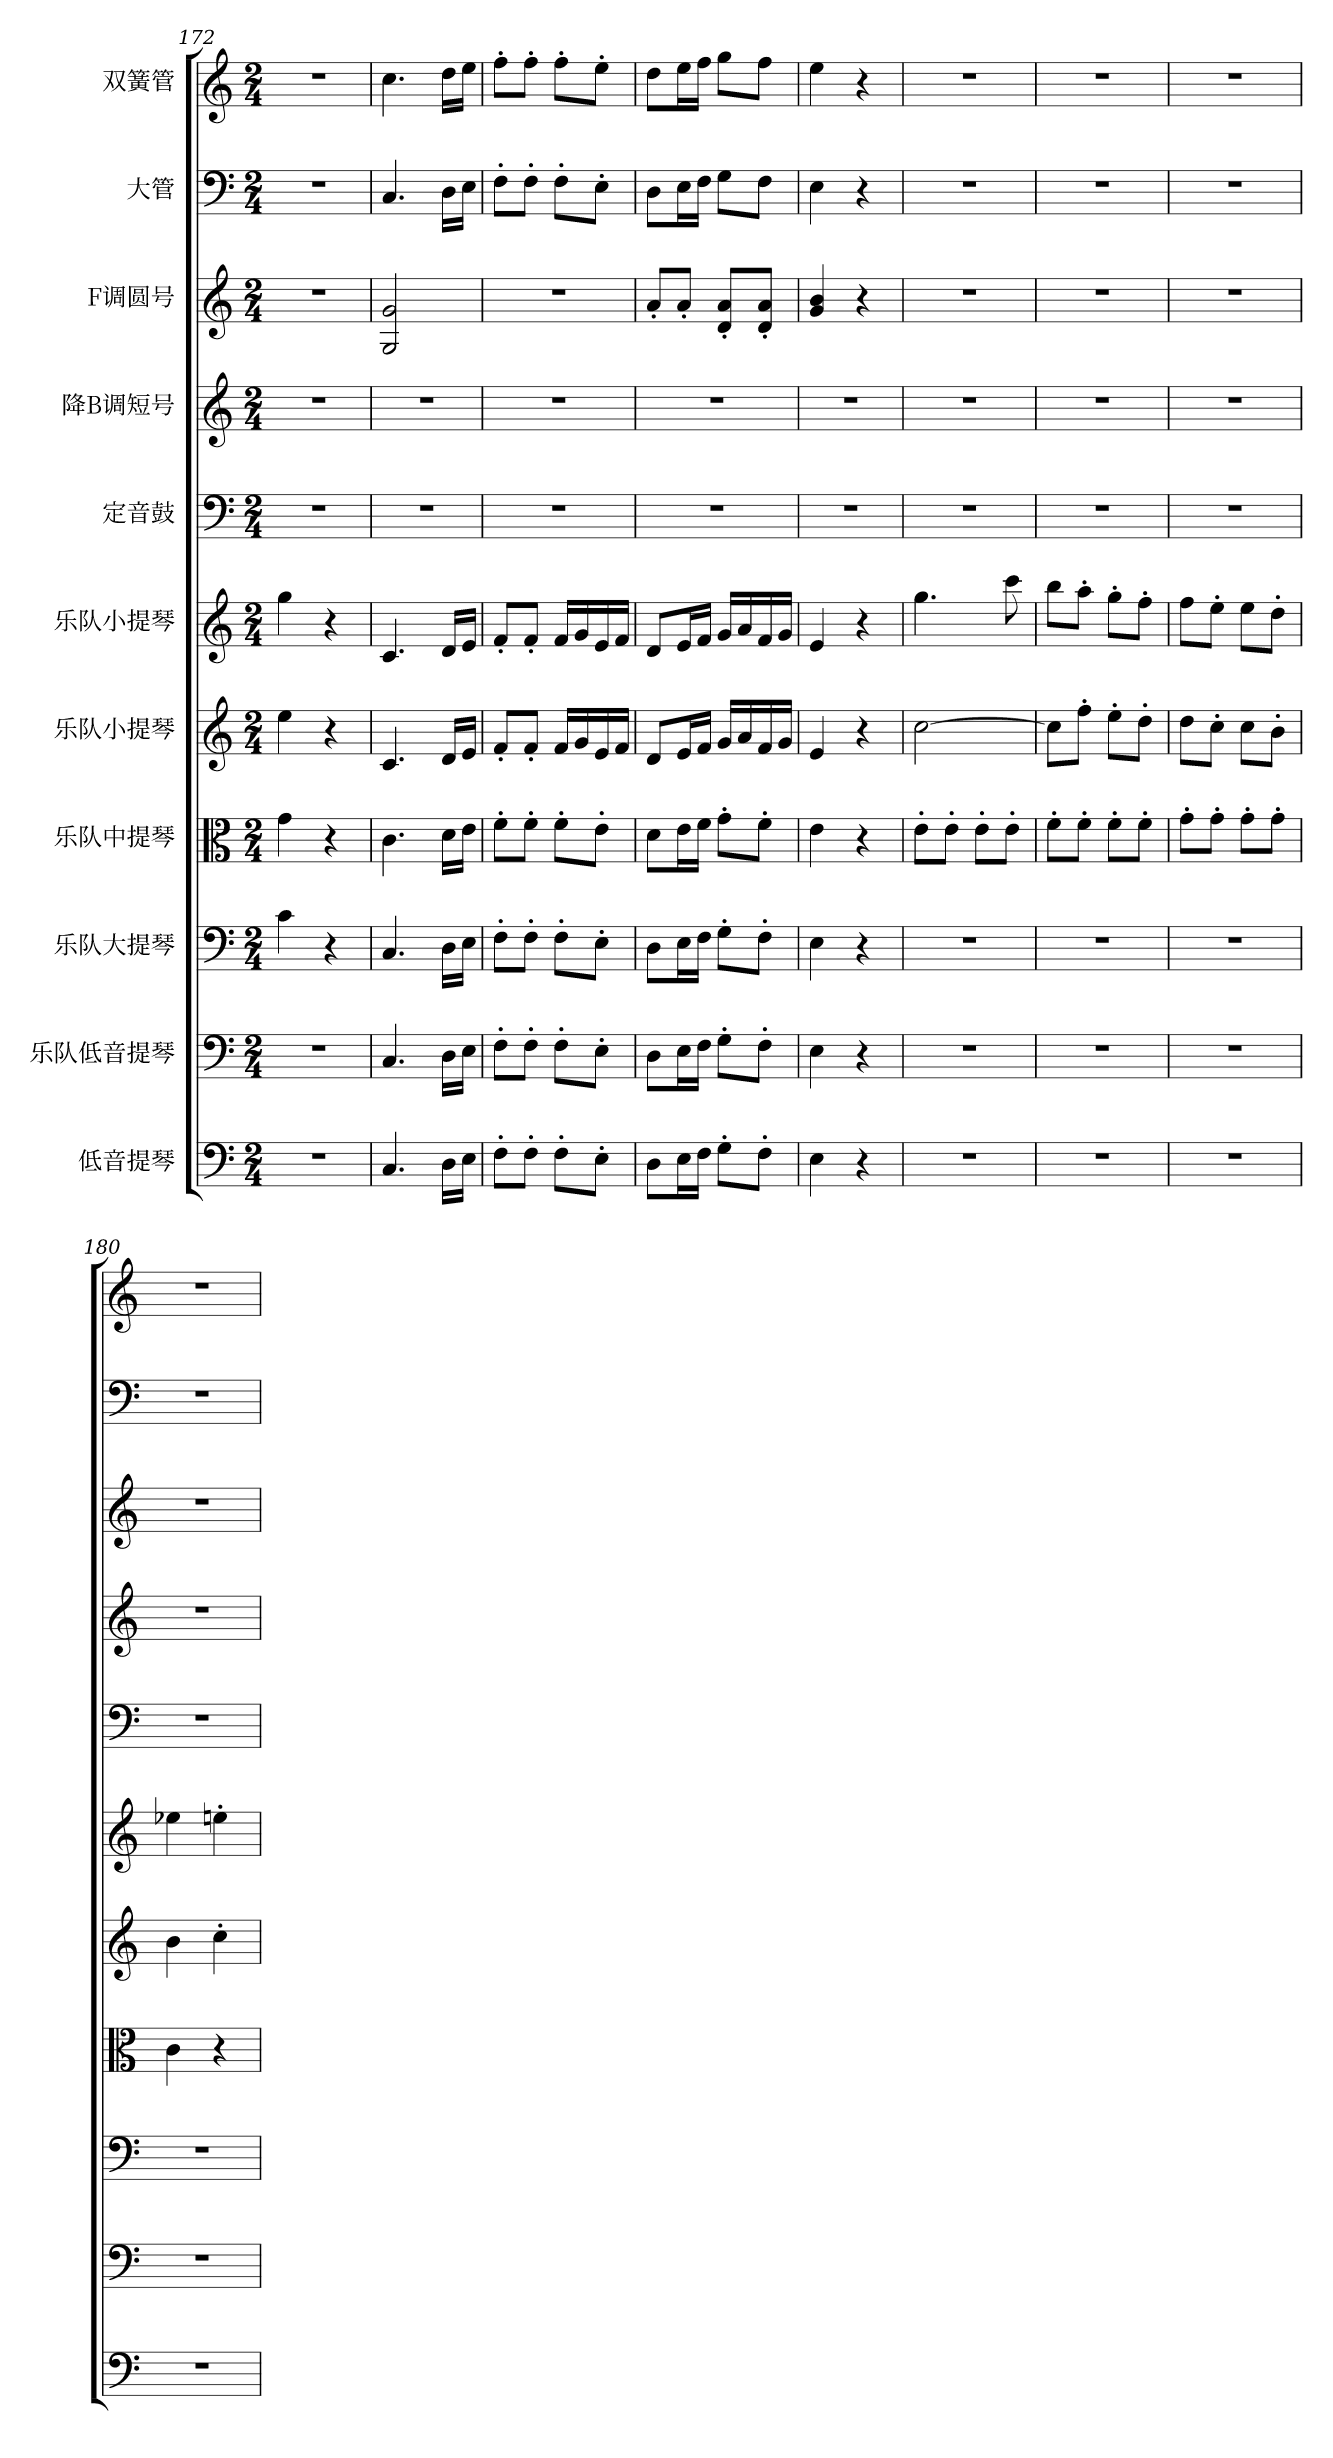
**kern	**kern	**kern	**kern	**kern	**kern	**kern	**kern	**kern	**kern	**kern
*part11	*part10	*part9	*part8	*part7	*part6	*part5	*part4	*part3	*part2	*part1
*staff11	*staff10	*staff9	*staff8	*staff7	*staff6	*staff5	*staff4	*staff3	*staff2	*staff1
*I"低音提琴	*I"乐队低音提琴	*I"乐队大提琴	*I"乐队中提琴	*I"乐队小提琴	*I"乐队小提琴	*I"定音鼓	*I"降B调短号	*I"F调圆号	*I"大管	*I"双簧管
*clefF4	*clefF4	*clefF4	*clefC3	*clefG2	*clefG2	*clefF4	*clefG2	*clefG2	*clefF4	*clefG2
*ITrd7c12	*ITrd7c12	*	*	*	*	*	*ITrd1c2	*ITrd4c7	*	*
*k[]	*k[]	*k[]	*k[]	*k[]	*k[]	*k[]	*k[b-e-]	*k[b-]	*k[]	*k[]
*M2/4	*M2/4	*M2/4	*M2/4	*M2/4	*M2/4	*M2/4	*M2/4	*M2/4	*M2/4	*M2/4
=172	=172	=172	=172	=172	=172	=172	=172	=172	=172	=172
2r	2r	4c\	4g\	4ee\	4gg\	2r	2r	2r	2r	2r
.	.	4r	4r	4r	4r	.	.	.	.	.
=173	=173	=173	=173	=173	=173	=173	=173	=173	=173	=173
4.CC/	4.CC/	4.C/	4.c\	4.c/	4.c/	2r	2r	2C/ 2c/	4.C/	4.cc\
16DD\LL	16DD\LL	16D\LL	16d\LL	16d/LL	16d/LL	.	.	.	16D\LL	16dd\LL
16EE\JJ	16EE\JJ	16E\JJ	16e\JJ	16e/JJ	16e/JJ	.	.	.	16E\JJ	16ee\JJ
=174	=174	=174	=174	=174	=174	=174	=174	=174	=174	=174
8FF'\L	8FF'\L	8F'\L	8f'\L	8f'/L	8f'/L	2r	2r	2r	8F'\L	8ff'\L
8FF'\J	8FF'\J	8F'\J	8f'\J	8f'/J	8f'/J	.	.	.	8F'\J	8ff'\J
8FF'\L	8FF'\L	8F'\L	8f'\L	16f/LL	16f/LL	.	.	.	8F'\L	8ff'\L
.	.	.	.	16g/	16g/	.	.	.	.	.
8EE'\J	8EE'\J	8E'\J	8e'\J	16e/	16e/	.	.	.	8E'\J	8ee'\J
.	.	.	.	16f/JJ	16f/JJ	.	.	.	.	.
!!LO:PB:g=z
=175	=175	=175	=175	=175	=175	=175	=175	=175	=175	=175
8DD\L	8DD\L	8D\L	8d\L	8d/L	8d/L	2r	2r	8d'/L	8D\L	8dd\L
16EE\L	16EE\L	16E\L	16e\L	16e/L	16e/L	.	.	8d'/J	16E\L	16ee\L
16FF\JJ	16FF\JJ	16F\JJ	16f\JJ	16f/JJ	16f/JJ	.	.	.	16F\JJ	16ff\JJ
8GG'\L	8GG'\L	8G'\L	8g'\L	16g/LL	16g/LL	.	.	8G/' 8d/'L	8G\L	8gg\L
.	.	.	.	16a/	16a/	.	.	.	.	.
8FF'\J	8FF'\J	8F'\J	8f'\J	16f/	16f/	.	.	8G/' 8d/'J	8F\J	8ff\J
.	.	.	.	16g/JJ	16g/JJ	.	.	.	.	.
=176	=176	=176	=176	=176	=176	=176	=176	=176	=176	=176
4EE\	4EE\	4E\	4e\	4e/	4e/	2r	2r	4c/ 4e/	4E\	4ee\
4r	4r	4r	4r	4r	4r	.	.	4r	4r	4r
=177	=177	=177	=177	=177	=177	=177	=177	=177	=177	=177
2r	2r	2r	8e'\L	[2cc\	4.gg\	2r	2r	2r	2r	2r
.	.	.	8e'\J	.	.	.	.	.	.	.
.	.	.	8e'\L	.	.	.	.	.	.	.
.	.	.	8e'\J	.	8ccc\	.	.	.	.	.
=178	=178	=178	=178	=178	=178	=178	=178	=178	=178	=178
2r	2r	2r	8f'\L	8cc\L]	8bb\L	2r	2r	2r	2r	2r
.	.	.	8f'\J	8ff'\J	8aa'\J	.	.	.	.	.
.	.	.	8f'\L	8ee'\L	8gg'\L	.	.	.	.	.
.	.	.	8f'\J	8dd'\J	8ff'\J	.	.	.	.	.
=179	=179	=179	=179	=179	=179	=179	=179	=179	=179	=179
2r	2r	2r	8g'\L	8dd\L	8ff\L	2r	2r	2r	2r	2r
.	.	.	8g'\J	8cc'\J	8ee'\J	.	.	.	.	.
.	.	.	8g'\L	8cc\L	8ee\L	.	.	.	.	.
.	.	.	8g'\J	8b'\J	8dd'\J	.	.	.	.	.
=180	=180	=180	=180	=180	=180	=180	=180	=180	=180	=180
2r	2r	2r	4c\	4b\	4ee-X\	2r	2r	2r	2r	2r
.	.	.	4r	4cc'\	4een'\	.	.	.	.	.
=	=	=	=	=	=	=	=	=	=	=
*-	*-	*-	*-	*-	*-	*-	*-	*-	*-	*-
